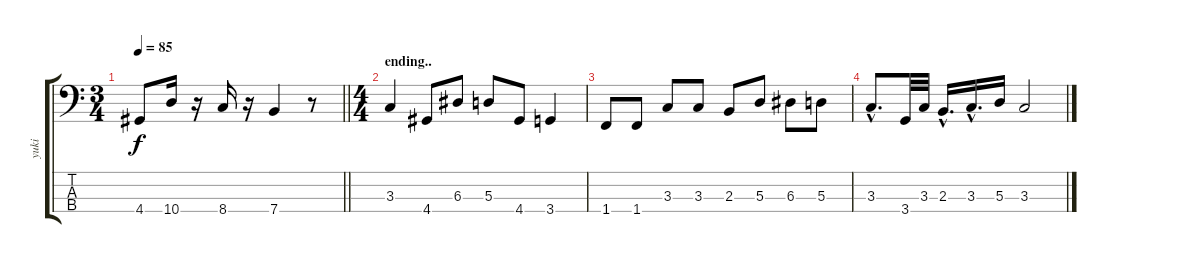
\track ("yuki" "yuki") {instrument electricbasspick}
\staff {score tabs}
\tuning (G2 D2 A1 E1) {hide}
\ts (3 4)
\tempo 85
\clef f4
\barLineRight lightlight
\ks c
4.4.8{dy f} 10.4.16 r.16 8.4.16 r.16 7.4.4 r.8 |
\ts (4 4)
\section ("" "ending..")
3.3.4 4.4.8 6.3.8 5.3.8 4.4.8 3.4.4 |
1.4.8 1.4.8 3.3.8 3.3.8 2.3.8 5.3.8 6.3.8 5.3.8 |
3.3{hac}.8{d} 3.4.32 3.3.32 2.3{hac}.16{d} 3.3{hac}.16{d} 5.3.16 3.3.2
